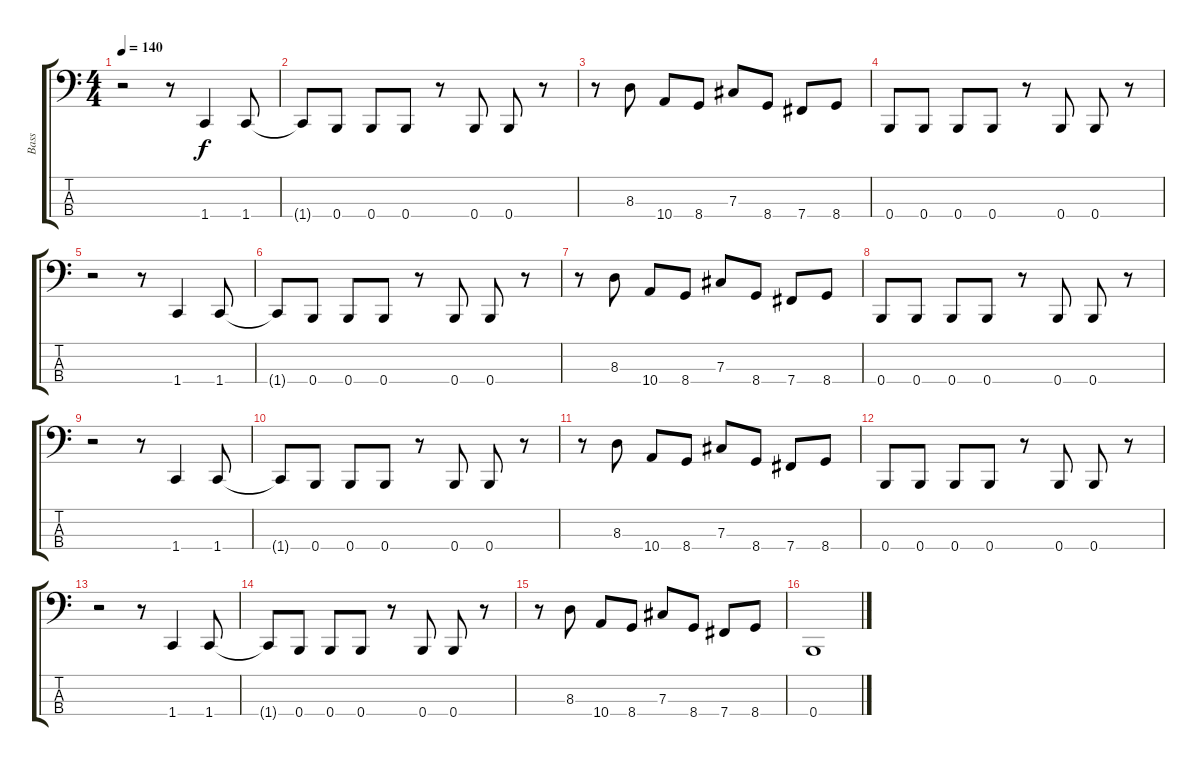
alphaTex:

\track ("Bass" "Bass") {instrument electricbasspick}
\staff {score tabs}
\tuning (E2 B1 Gb1 B0) {hide}
\ts (4 4)
\tempo 140
\clef f4
\ks c
r.2{dy f} r.8 1.4.4 1.4.8 |
1.4{t}.8 0.4.8 0.4.8 0.4.8 r.8 0.4.8 0.4.8 r.8 |
r.8 8.3.8 10.4.8 8.4.8 7.3.8 8.4.8 7.4.8 8.4.8 |
0.4.8 0.4.8 0.4.8 0.4.8 r.8 0.4.8 0.4.8 r.8 |
r.2 r.8 1.4.4 1.4.8 |
1.4{t}.8 0.4.8 0.4.8 0.4.8 r.8 0.4.8 0.4.8 r.8 |
r.8 8.3.8 10.4.8 8.4.8 7.3.8 8.4.8 7.4.8 8.4.8 |
0.4.8 0.4.8 0.4.8 0.4.8 r.8 0.4.8 0.4.8 r.8 |
r.2 r.8 1.4.4 1.4.8 |
1.4{t}.8 0.4.8 0.4.8 0.4.8 r.8 0.4.8 0.4.8 r.8 |
r.8 8.3.8 10.4.8 8.4.8 7.3.8 8.4.8 7.4.8 8.4.8 |
0.4.8 0.4.8 0.4.8 0.4.8 r.8 0.4.8 0.4.8 r.8 |
r.2 r.8 1.4.4 1.4.8 |
1.4{t}.8 0.4.8 0.4.8 0.4.8 r.8 0.4.8 0.4.8 r.8 |
r.8 8.3.8 10.4.8 8.4.8 7.3.8 8.4.8 7.4.8 8.4.8 |
0.4.1
